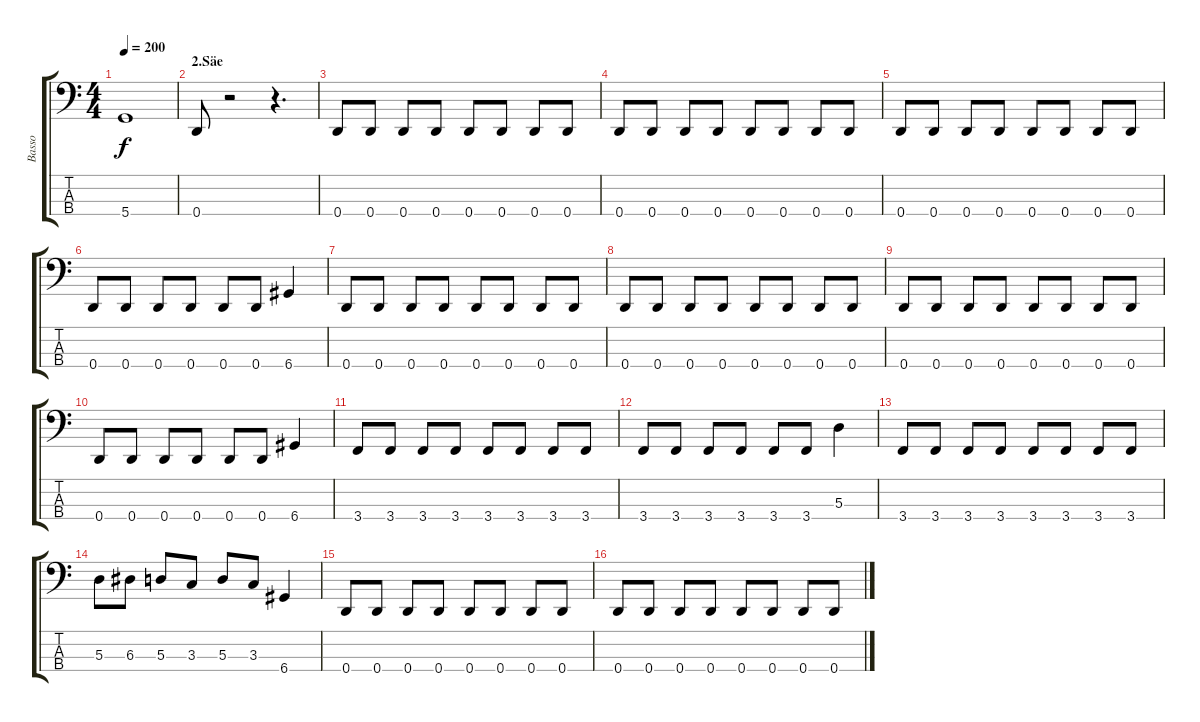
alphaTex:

\track ("Basso" "Basso") {instrument electricbasspick}
\staff {score tabs}
\tuning (G2 D2 A1 D1) {hide}
\ts (4 4)
\tempo 200
\clef f4
\ks c
5.4{t}.1{dy f} |
\section ("" "2.Säe")
0.4.8 r.2 r.4{d} |
0.4.8 0.4.8 0.4.8 0.4.8 0.4.8 0.4.8 0.4.8 0.4.8 |
0.4.8 0.4.8 0.4.8 0.4.8 0.4.8 0.4.8 0.4.8 0.4.8 |
0.4.8 0.4.8 0.4.8 0.4.8 0.4.8 0.4.8 0.4.8 0.4.8 |
0.4.8 0.4.8 0.4.8 0.4.8 0.4.8 0.4.8 6.4.4 |
0.4.8 0.4.8 0.4.8 0.4.8 0.4.8 0.4.8 0.4.8 0.4.8 |
0.4.8 0.4.8 0.4.8 0.4.8 0.4.8 0.4.8 0.4.8 0.4.8 |
0.4.8 0.4.8 0.4.8 0.4.8 0.4.8 0.4.8 0.4.8 0.4.8 |
0.4.8 0.4.8 0.4.8 0.4.8 0.4.8 0.4.8 6.4.4 |
3.4.8 3.4.8 3.4.8 3.4.8 3.4.8 3.4.8 3.4.8 3.4.8 |
3.4.8 3.4.8 3.4.8 3.4.8 3.4.8 3.4.8 5.3.4 |
3.4.8 3.4.8 3.4.8 3.4.8 3.4.8 3.4.8 3.4.8 3.4.8 |
5.3.8 6.3.8 5.3.8 3.3.8 5.3.8 3.3.8 6.4.4 |
0.4.8 0.4.8 0.4.8 0.4.8 0.4.8 0.4.8 0.4.8 0.4.8 |
0.4.8 0.4.8 0.4.8 0.4.8 0.4.8 0.4.8 0.4.8 0.4.8
